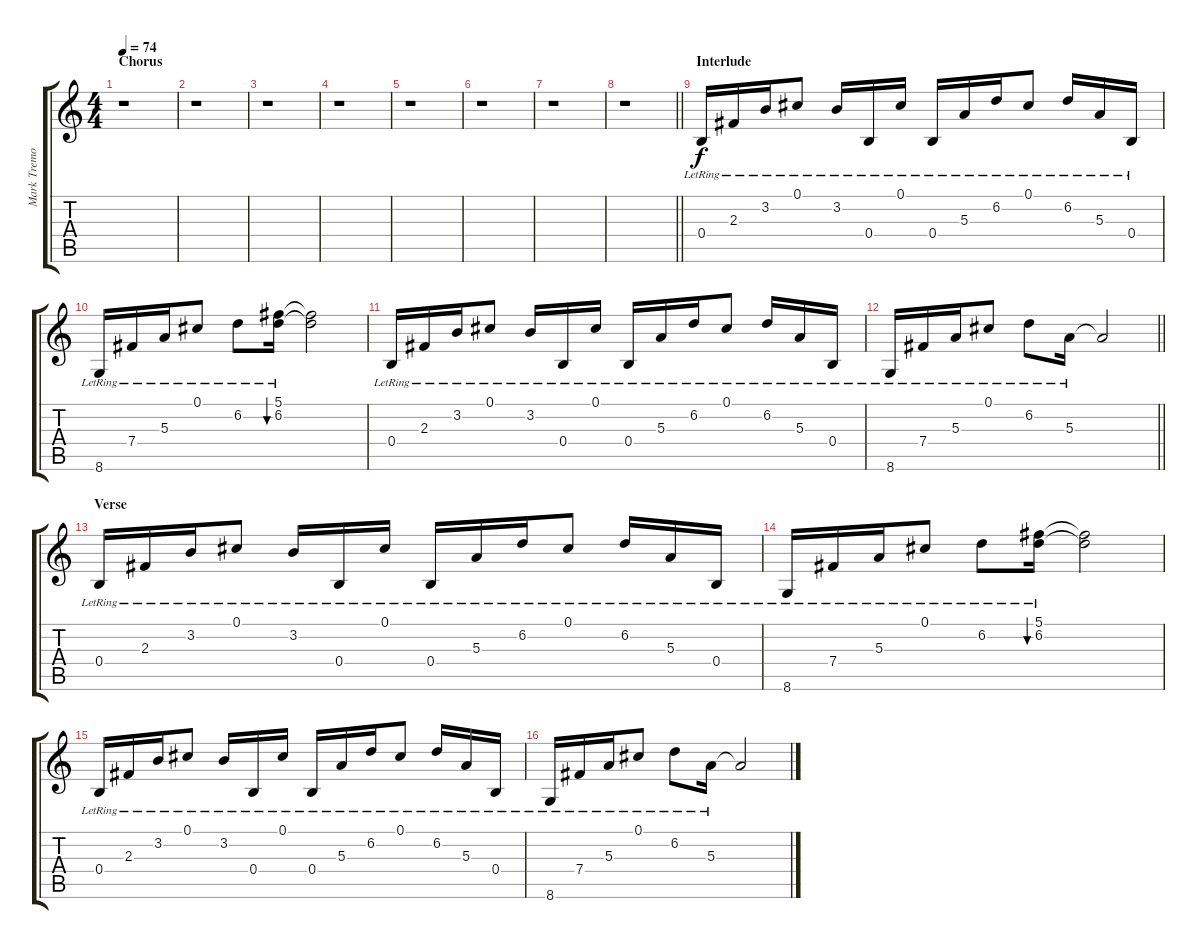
\track ("Mark Tremonti (Rhythm Guitar)" "Mark Tremo") {instrument acousticguitarsteel}
\staff {score tabs}
\tuning (Db4 Ab3 E3 B2 Gb2 B1) {hide}
\ts (4 4)
\section ("" "Chorus")
\tempo 74
\clef g2
\ks c
r.1{dy f} |
r.1 |
r.1 |
r.1 |
r.1 |
r.1 |
r.1 |
\barLineRight lightlight
r.1 |
\section ("" "Interlude")
0.4{lr}.16 2.3{lr}.16 3.2{lr}.16 0.1{lr}.8 3.2{lr}.16 0.4{lr}.16 0.1{lr}.16 0.4{lr}.16 5.3{lr}.16 6.2{lr}.16 0.1{lr}.8 6.2{lr}.16 5.3{lr}.16 0.4{lr}.16 |
8.6{lr}.16 7.4{lr}.16 5.3{lr}.16 0.1{lr}.8 6.2{lr}.8 (5.1{lr} 6.2{lr}).16{bu 60} (5.1{t} 6.2{t}).2 |
0.4{lr}.16 2.3{lr}.16 3.2{lr}.16 0.1{lr}.8 3.2{lr}.16 0.4{lr}.16 0.1{lr}.16 0.4{lr}.16 5.3{lr}.16 6.2{lr}.16 0.1{lr}.8 6.2{lr}.16 5.3{lr}.16 0.4{lr}.16 |
\barLineRight lightlight
8.6{lr}.16 7.4{lr}.16 5.3{lr}.16 0.1{lr}.8 6.2{lr}.8 5.3{lr}.16 5.3{t}.2 |
\section ("" "Verse")
0.4{lr}.16 2.3{lr}.16 3.2{lr}.16 0.1{lr}.8 3.2{lr}.16 0.4{lr}.16 0.1{lr}.16 0.4{lr}.16 5.3{lr}.16 6.2{lr}.16 0.1{lr}.8 6.2{lr}.16 5.3{lr}.16 0.4{lr}.16 |
8.6{lr}.16 7.4{lr}.16 5.3{lr}.16 0.1{lr}.8 6.2{lr}.8 (5.1{lr} 6.2{lr}).16{bu 60} (5.1{t} 6.2{t}).2 |
0.4{lr}.16 2.3{lr}.16 3.2{lr}.16 0.1{lr}.8 3.2{lr}.16 0.4{lr}.16 0.1{lr}.16 0.4{lr}.16 5.3{lr}.16 6.2{lr}.16 0.1{lr}.8 6.2{lr}.16 5.3{lr}.16 0.4{lr}.16 |
8.6{lr}.16 7.4{lr}.16 5.3{lr}.16 0.1{lr}.8 6.2{lr}.8 5.3{lr}.16 5.3{t}.2
